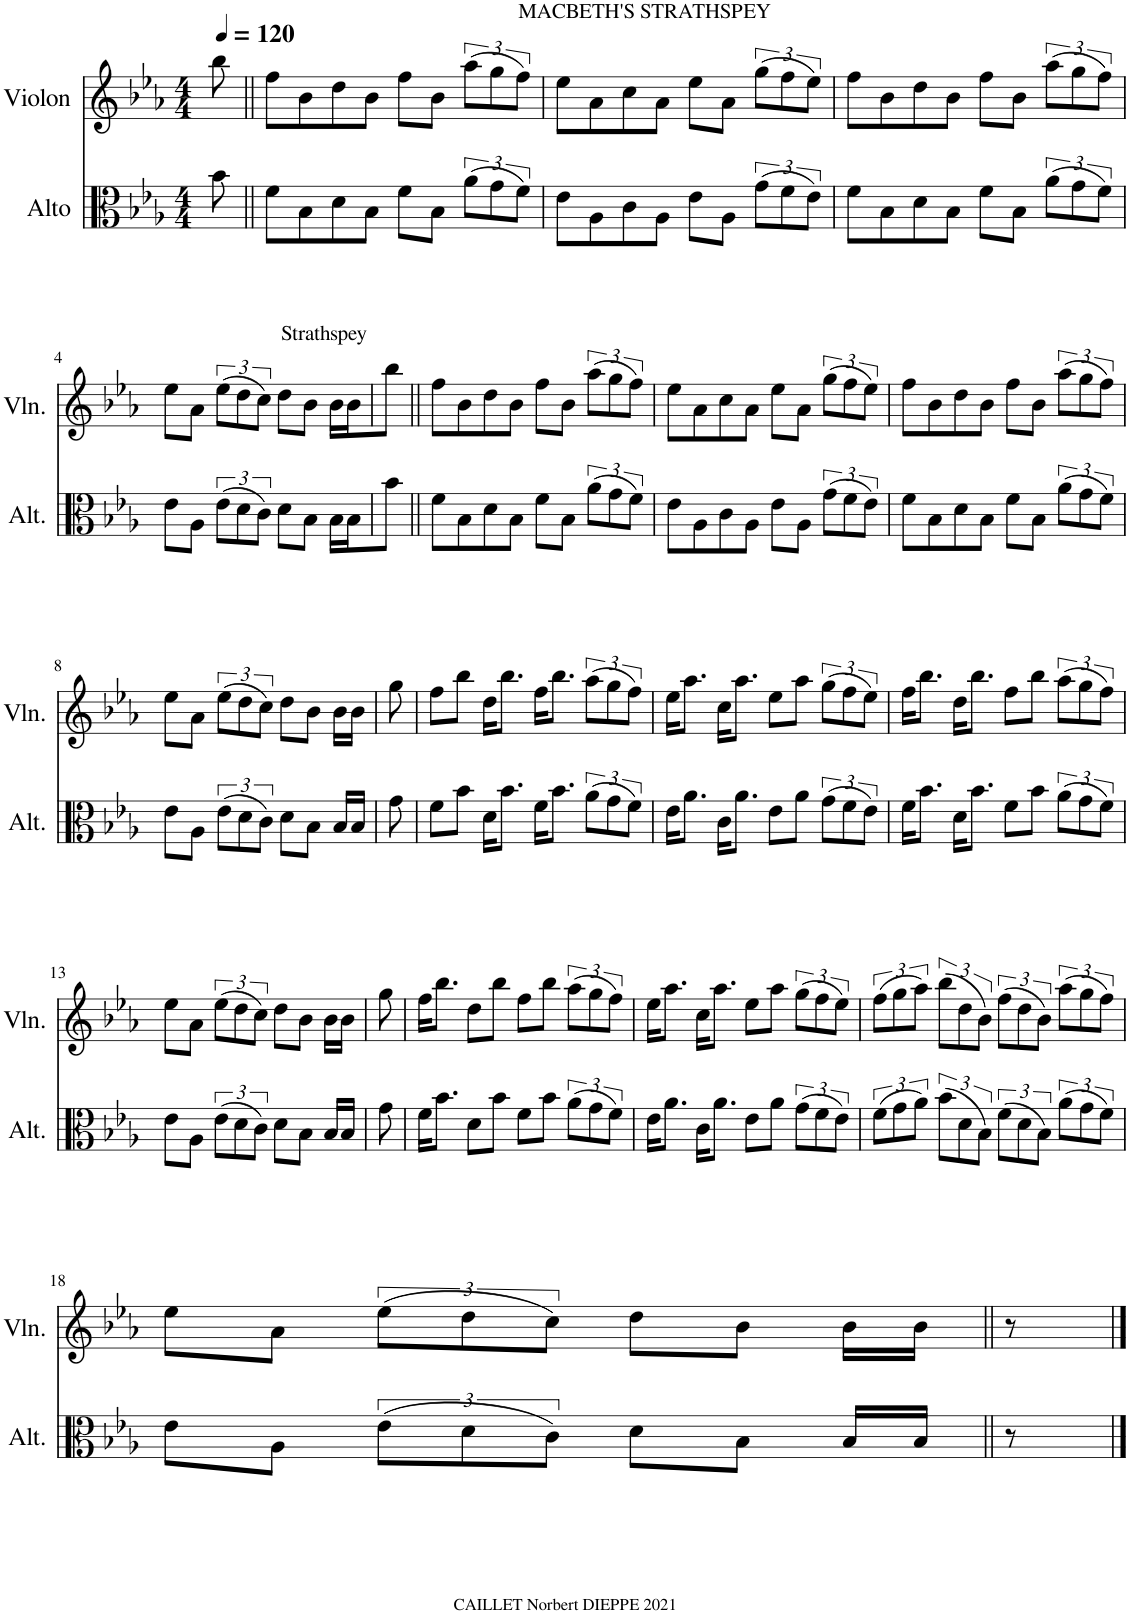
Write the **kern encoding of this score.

**kern	**kern
*part2	*part1
*staff2	*staff1
*I"Alto	*I"Violon
*I'Alt.	*I'Vln.
*clefC3	*clefG2
*k[b-e-a-]	*k[b-e-a-]
*M4/4	*M4/4
=	=
8b-\	8bb-\
=1||	=1||
*	*MM120
8f\L	8ff\L
8B-\	8b-\
8d\	8dd\
8B-\J	8b-\J
8f\L	8ff\L
8B-\J	8b-\J
!	!LO:TX:a:t=MACBETH'S STRATHSPEY
(12a-\L	(12aa-\L
12g\	12gg\
12f\J)	12ff\J)
=2	=2
8e-\L	8ee-\L
8A-\	8a-\
8c\	8cc\
8A-\J	8a-\J
8e-\L	8ee-\L
8A-\J	8a-\J
(12g\L	(12gg\L
12f\	12ff\
12e-\J)	12ee-\J)
=3	=3
8f\L	8ff\L
8B-\	8b-\
8d\	8dd\
8B-\J	8b-\J
8f\L	8ff\L
8B-\J	8b-\J
(12a-\L	(12aa-\L
12g\	12gg\
12f\J)	12ff\J)
!!LO:LB:g=z
=4	=4
!	!LO:TX:a:t=Strathspey
8e-\L	8ee-\L
8A-\J	8a-\J
(12e-\L	(12ee-\L
12d\	12dd\
12c\J)	12cc\J)
8d\L	8dd\L
8B-\J	8b-\J
16B-\LL	16b-\LL
16B-\J	16b-\J
8b-\J	8bb-\J
=5||	=5||
8f\L	8ff\L
8B-\	8b-\
8d\	8dd\
8B-\J	8b-\J
8f\L	8ff\L
8B-\J	8b-\J
(12a-\L	(12aa-\L
12g\	12gg\
12f\J)	12ff\J)
=6	=6
8e-\L	8ee-\L
8A-\	8a-\
8c\	8cc\
8A-\J	8a-\J
8e-\L	8ee-\L
8A-\J	8a-\J
(12g\L	(12gg\L
12f\	12ff\
12e-\J)	12ee-\J)
=7	=7
8f\L	8ff\L
8B-\	8b-\
8d\	8dd\
8B-\J	8b-\J
8f\L	8ff\L
8B-\J	8b-\J
(12a-\L	(12aa-\L
12g\	12gg\
12f\J)	12ff\J)
!!LO:LB:g=z
=8	=8
8e-\L	8ee-\L
8A-\J	8a-\J
(12e-\L	(12ee-\L
12d\	12dd\
12c\J)	12cc\J)
8d\L	8dd\L
8B-\J	8b-\J
16B-/LL	16b-\LL
16B-/JJ	16b-\JJ
=9	=9
8g\	8gg\
=10	=10
8f\L	8ff\L
8b-\J	8bb-\J
16d\KL	16dd\KL
8.b-\J	8.bb-\J
16f\KL	16ff\KL
8.b-\J	8.bb-\J
(12a-\L	(12aa-\L
12g\	12gg\
12f\J)	12ff\J)
=11	=11
16e-\KL	16ee-\KL
8.a-\J	8.aa-\J
16c\KL	16cc\KL
8.a-\J	8.aa-\J
8e-\L	8ee-\L
8a-\J	8aa-\J
(12g\L	(12gg\L
12f\	12ff\
12e-\J)	12ee-\J)
=12	=12
16f\KL	16ff\KL
8.b-\J	8.bb-\J
16d\KL	16dd\KL
8.b-\J	8.bb-\J
8f\L	8ff\L
8b-\J	8bb-\J
(12a-\L	(12aa-\L
12g\	12gg\
12f\J)	12ff\J)
!!LO:LB:g=z
=13	=13
8e-\L	8ee-\L
8A-\J	8a-\J
(12e-\L	(12ee-\L
12d\	12dd\
12c\J)	12cc\J)
8d\L	8dd\L
8B-\J	8b-\J
16B-/LL	16b-\LL
16B-/JJ	16b-\JJ
=14	=14
8g\	8gg\
=15	=15
16f\KL	16ff\KL
8.b-\J	8.bb-\J
8d\L	8dd\L
8b-\J	8bb-\J
8f\L	8ff\L
8b-\J	8bb-\J
(12a-\L	(12aa-\L
12g\	12gg\
12f\J)	12ff\J)
=16	=16
16e-\KL	16ee-\KL
8.a-\J	8.aa-\J
16c\KL	16cc\KL
8.a-\J	8.aa-\J
8e-\L	8ee-\L
8a-\J	8aa-\J
(12g\L	(12gg\L
12f\	12ff\
12e-\J)	12ee-\J)
=17	=17
(12f\L	(12ff\L
12g\	12gg\
12a-\J)	12aa-\J)
(12b-\L	(12bb-\L
12d\	12dd\
12B-\J)	12b-\J)
(12f\L	(12ff\L
12d\	12dd\
12B-\J)	12b-\J)
(12a-\L	(12aa-\L
12g\	12gg\
12f\J)	12ff\J)
!!LO:LB:g=z
=18	=18
8e-\L	8ee-\L
8A-\J	8a-\J
(12e-\L	(12ee-\L
12d\	12dd\
12c\J)	12cc\J)
8d\L	8dd\L
8B-\J	8b-\J
16B-/LL	16b-\LL
16B-/JJ	16b-\JJ
8r	8r
==	==
*-	*-
